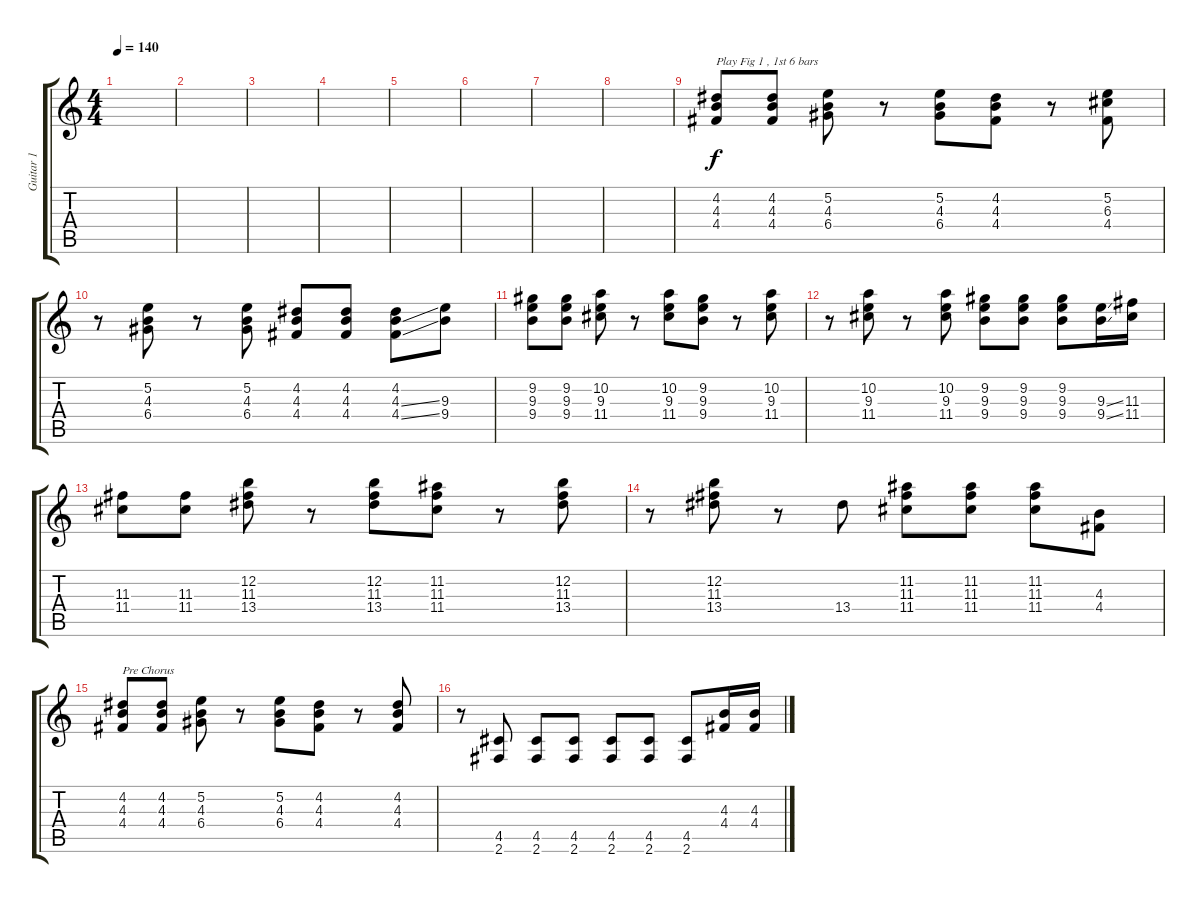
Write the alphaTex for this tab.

\track ("Guitar 1" "Guitar 1") {instrument distortionguitar}
\staff {score tabs}
\tuning (E4 B3 G3 D3 A2 E2) {hide}
\ts (4 4)
\tempo 140
\clef g2
\ks c
|
|
|
|
|
|
|
|
(4.2 4.3 4.4).8{txt "Play Fig 1 , 1st 6 bars"} (4.2 4.3 4.4).8 (5.2 4.3 6.4).8 r.8 (5.2 4.3 6.4).8 (4.2 4.3 4.4).8 r.8 (5.2 6.3 4.4).8 |
r.8 (5.2 4.3 6.4).8 r.8 (5.2 4.3 6.4).8 (4.2 4.3 4.4).8 (4.2 4.3 4.4).8 (4.2 4.3{ss} 4.4{ss}).8 (9.3 9.4).8 |
(9.2 9.3 9.4).8 (9.2 9.3 9.4).8 (10.2 9.3 11.4).8 r.8 (10.2 9.3 11.4).8 (9.2 9.3 9.4).8 r.8 (10.2 9.3 11.4).8 |
r.8 (10.2 9.3 11.4).8 r.8 (10.2 9.3 11.4).8 (9.2 9.3 9.4).8 (9.2 9.3 9.4).8 (9.2 9.3 9.4).8 (9.3{ss} 9.4{ss}).16 (11.3 11.4).16 |
(11.3 11.4).8 (11.3 11.4).8 (12.2 11.3 13.4).8 r.8 (12.2 11.3 13.4).8 (11.2 11.3 11.4).8 r.8 (12.2 11.3 13.4).8 |
r.8 (12.2 11.3 13.4).8 r.8 13.4.8 (11.2 11.3 11.4).8 (11.2 11.3 11.4).8 (11.2 11.3 11.4).8 (4.3 4.4).8 |
(4.2 4.3 4.4).8{txt "Pre Chorus"} (4.2 4.3 4.4).8 (5.2 4.3 6.4).8 r.8 (5.2 4.3 6.4).8 (4.2 4.3 4.4).8 r.8 (4.2 4.3 4.4).8 |
r.8 (4.5 2.6).8 (4.5 2.6).8 (4.5 2.6).8 (4.5 2.6).8 (4.5 2.6).8 (4.5 2.6).8 (4.3 4.4).16 (4.3 4.4).16
